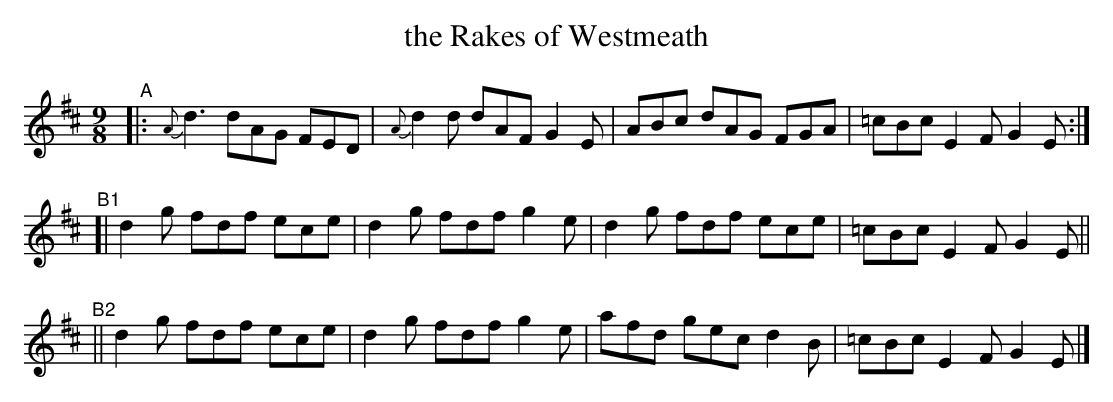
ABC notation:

X:1
T: the Rakes of Westmeath
M: 9/8
L: 1/8
K: D
"^A"|: {A}d3 dAG FED | {A}d2d dAF G2E | ABc dAG FGA | =cBc E2F G2E :|
"^B1"[| d2g fdf ece | d2g fdf g2e | d2g fdf ece | =cBc E2F G2E ||
"^B2"|| d2g fdf ece | d2g fdf g2e | afd gec d2B | =cBc E2F G2E |]
